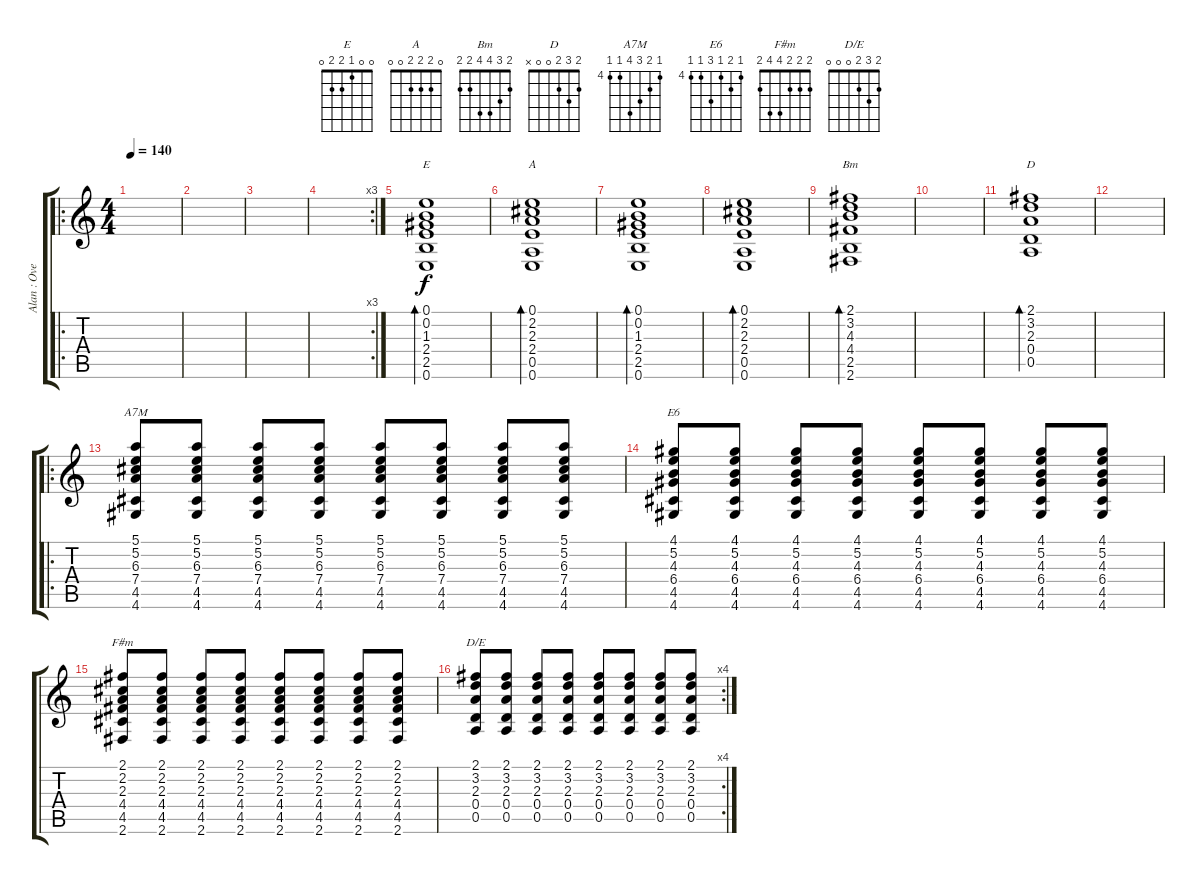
\track ("Alan : Overdrive" "Alan : Ove") {instrument overdrivenguitar}
\staff {score tabs}
\tuning (E4 B3 G3 D3 A2 E2) {hide}
\chord ("E" 0 0 1 2 2 0)
\chord ("A" 0 2 2 2 0 0)
\chord ("Bm" 2 3 4 4 2 2)
\chord ("D" 2 3 2 0 0 x)
\chord ("A7M" 4 5 6 7 4 4) {firstfret 4}
\chord ("E6" 4 5 4 6 4 4) {firstfret 4}
\chord ("F#m" 2 2 2 4 4 2)
\chord ("D/E" 2 3 2 0 0 0)
\ro
\ts (4 4)
\tempo 140
\clef g2
\ks c
|
|
|
\rc 3
|
(0.1 0.2 1.3 2.4 2.5 0.6).1{bd 60 ch "E"} |
(0.1 2.2 2.3 2.4 0.5 0.6).1{bd 60 ch "A"} |
(0.1 0.2 1.3 2.4 2.5 0.6).1{bd 60} |
(0.1 2.2 2.3 2.4 0.5 0.6).1{bd 60} |
(2.1 3.2 4.3 4.4 2.5 2.6).1{bd 60 ch "Bm"} |
|
(2.1 3.2 2.3 0.4 0.5).1{bd 60 ch "D"} |
|
\ro
(5.1 5.2 6.3 7.4 4.5 4.6).8{ch "A7M"} (5.1 5.2 6.3 7.4 4.5 4.6).8 (5.1 5.2 6.3 7.4 4.5 4.6).8 (5.1 5.2 6.3 7.4 4.5 4.6).8 (5.1 5.2 6.3 7.4 4.5 4.6).8 (5.1 5.2 6.3 7.4 4.5 4.6).8 (5.1 5.2 6.3 7.4 4.5 4.6).8 (5.1 5.2 6.3 7.4 4.5 4.6).8 |
(4.1 5.2 4.3 6.4 4.5 4.6).8{ch "E6"} (4.1 5.2 4.3 6.4 4.5 4.6).8 (4.1 5.2 4.3 6.4 4.5 4.6).8 (4.1 5.2 4.3 6.4 4.5 4.6).8 (4.1 5.2 4.3 6.4 4.5 4.6).8 (4.1 5.2 4.3 6.4 4.5 4.6).8 (4.1 5.2 4.3 6.4 4.5 4.6).8 (4.1 5.2 4.3 6.4 4.5 4.6).8 |
(2.1 2.2 2.3 4.4 4.5 2.6).8{ch "F#m"} (2.1 2.2 2.3 4.4 4.5 2.6).8 (2.1 2.2 2.3 4.4 4.5 2.6).8 (2.1 2.2 2.3 4.4 4.5 2.6).8 (2.1 2.2 2.3 4.4 4.5 2.6).8 (2.1 2.2 2.3 4.4 4.5 2.6).8 (2.1 2.2 2.3 4.4 4.5 2.6).8 (2.1 2.2 2.3 4.4 4.5 2.6).8 |
\rc 4
(2.1 3.2 2.3 0.4 0.5).8{ch "D/E"} (2.1 3.2 2.3 0.4 0.5).8 (2.1 3.2 2.3 0.4 0.5).8 (2.1 3.2 2.3 0.4 0.5).8 (2.1 3.2 2.3 0.4 0.5).8 (2.1 3.2 2.3 0.4 0.5).8 (2.1 3.2 2.3 0.4 0.5).8 (2.1 3.2 2.3 0.4 0.5).8
